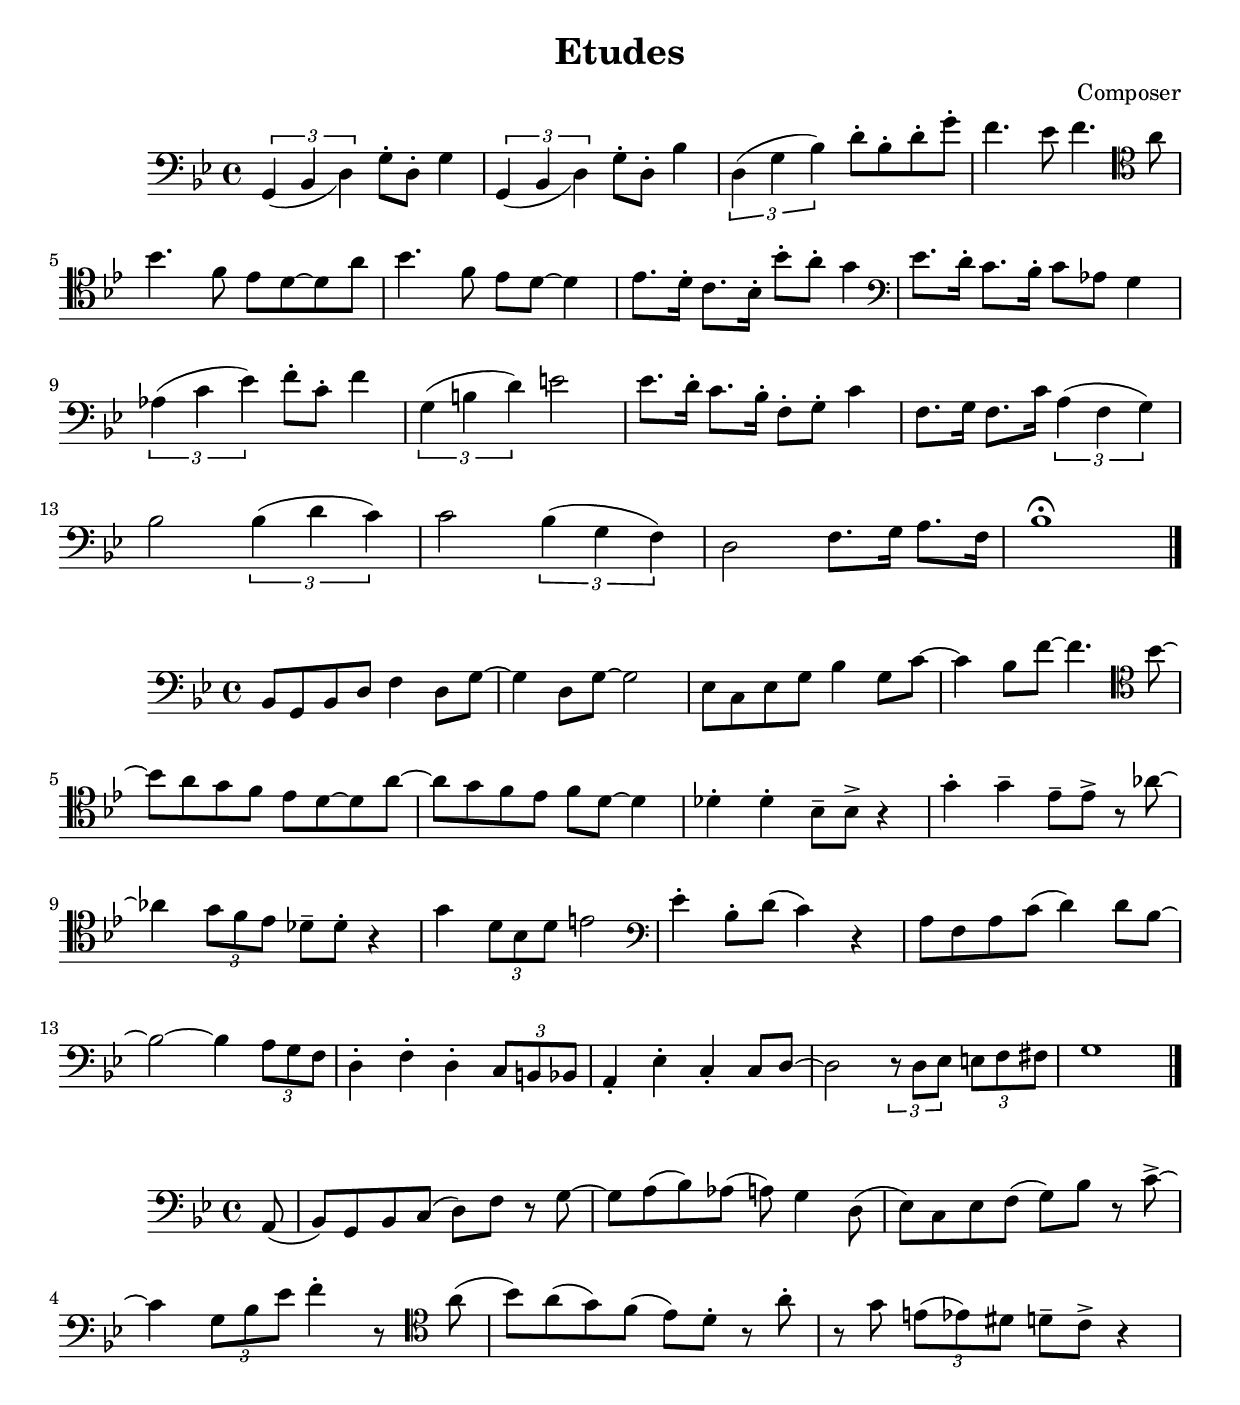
\header {
  title = "Etudes"
  composer = "Composer"
}

\score {
  \relative c' {
  \clef bass
  \key bes \major
  \slurDown
    \tuplet 3/2{g,4 (bes d)} g8\staccato d8\staccato g4 | \tuplet 3/2{g,4 (bes d)} g8\staccato d8\staccato bes'4 |
    \slurUp
    \tuplet 3/2{d,4 (g bes)} d8\staccato bes\staccato d\staccato g\staccato | f4. ees8 f4. \clef tenor a8|
    \break
    bes4. f8 ees d8~d8 a'8 | bes4. f8 ees8 d8~d4 | ees8. d16\staccato c8. bes16\staccato bes'8\staccato a\staccato g4 |
    \clef bass ees8. d16\staccato c8. bes16\staccato c8 aes8 g4 |
    \break
     \tuplet 3/2{aes4 (c ees)} f8\staccato c\staccato f4|
    \tuplet 3/2{g,4 (b d)} e2 | ees8. d16\staccato c8. bes16\staccato f8\staccato g\staccato c4 |
    f,8. g16 f8. c'16 \tuplet 3/2{a4 (f g)} | 
    \break
    bes2 \tuplet 3/2{bes4 (d c)} |
    c2 \tuplet 3/2{bes4 (g f)} |d2 f8. g16 a8. f16 | bes1\fermata \bar "|."
  }

  \layout {}
  \midi {}
}

\score {
  \relative c' {
  \clef bass
  \key bes \major
  bes,8 g8 bes8 d8 f4 d8 g~|g4 d8 g8~g2 | ees8 c8 ees g8 bes4 g8 c8~| c4 bes8 f'8~f4. \clef tenor bes8~|
  \break
  bes8 a8 g f ees d8~d8 a'8~|a8 g8 f8 ees8 f8 d8~d4 |
   des4\staccato des4\staccato bes8\tenuto bes8\accent r4 | g'4\staccato g4\tenuto ees8\tenuto ees\accent r8 aes8~|
   \break
   aes4 \tuplet 3/2{g8 f ees} des8\tenuto des8\staccato r4 | g4 \tuplet 3/2{d8 bes d} e2 |
   \clef bass ees4\staccato bes8\staccato d8 (c4) r4 | a8 f8 a8 c8 (d4) d8 bes~ |
   \break
   bes2~bes4 \tuplet 3/2{a8 g8 f8} |d4\staccato f4\staccato d4\staccato \tuplet 3/2{c8 b bes} |
   a4\staccato ees'\staccato c4\staccato c8 d8~| d2 \tuplet 3/2{r8 d8 ees8} \tuplet 3/2{e8 f fis} |
   g1 \bar "|."
   

    }

  \layout {}
  \midi {}
}

\score {
  \relative c {
  \clef bass
  \key bes \major
    \partial 8 (a8 bes8) g bes c (d) f r8 g8~|g8 a8 (bes) aes (a) g4 d8 (ees8) c ees8 f8 (g8) bes8 r8 c8\accent~|
    \break
    c4 \tuplet 3/2 {g8 bes ees} f4\staccato r8 
    \clef tenor
    a8
    (bes8) a8 (g8) f8 (ees) d8\staccato r8 a'\staccato | r8 g \tuplet 3/2{e8 (ees8) dis} d8\tenuto c8\accent r4 |


    }

  \layout {}
  \midi {}
}